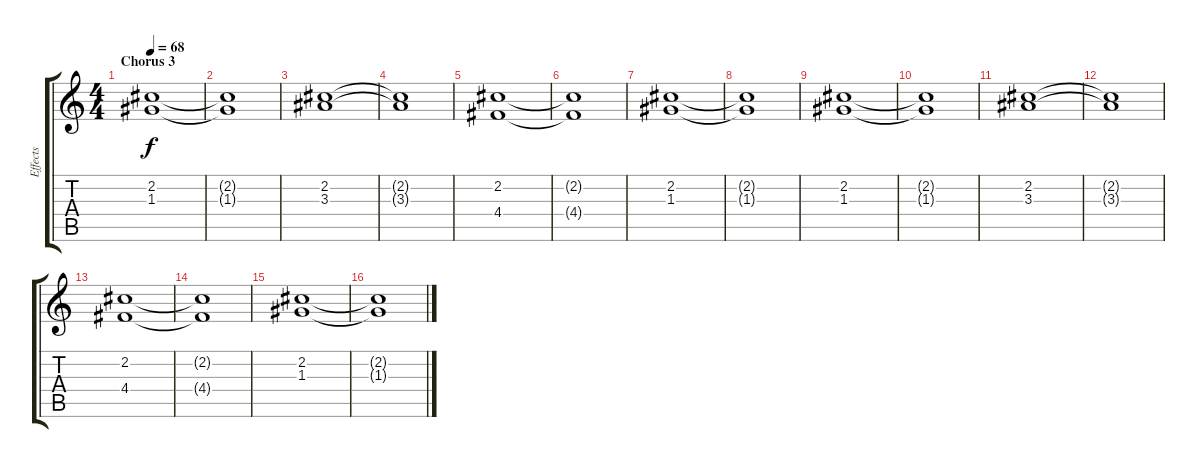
\track ("Effects" "Effects") {instrument distortionguitar}
\staff {score tabs}
\tuning (E4 B3 G3 D3 A2 E2) {hide}
\ts (4 4)
\section ("" "Chorus 3")
\tempo 68
\clef g2
\ks c
(2.2 1.3).1{dy f instrument applause} |
(2.2{t} 1.3{t}).1 |
(2.2 3.3).1 |
(2.2{t} 3.3{t}).1 |
(2.2 4.4).1 |
(2.2{t} 4.4{t}).1 |
(2.2 1.3).1 |
(2.2{t} 1.3{t}).1 |
(2.2 1.3).1{instrument applause} |
(2.2{t} 1.3{t}).1 |
(2.2 3.3).1 |
(2.2{t} 3.3{t}).1 |
(2.2 4.4).1 |
(2.2{t} 4.4{t}).1 |
(2.2 1.3).1 |
(2.2{t} 1.3{t}).1
